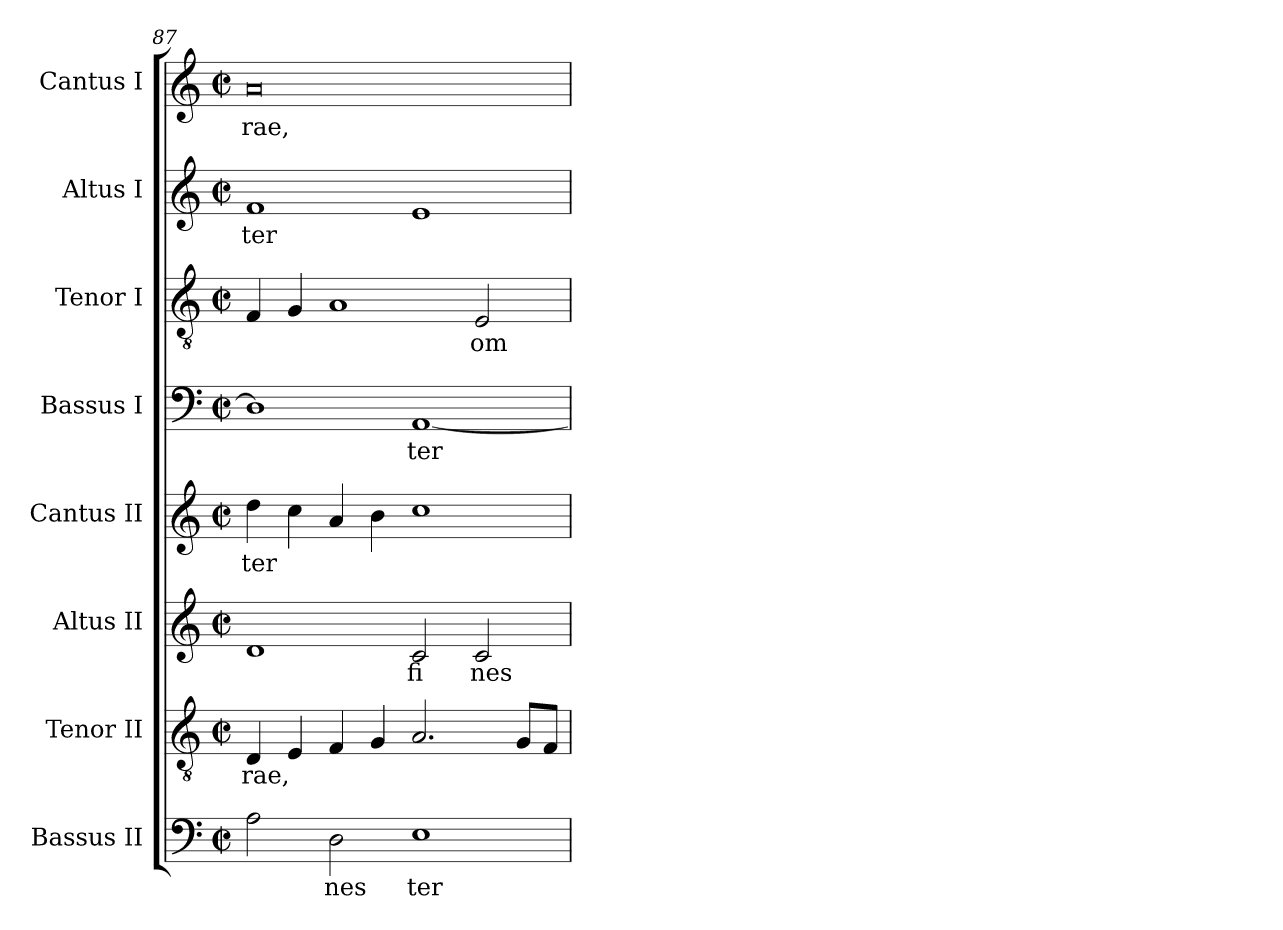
**kern	**text	**kern	**text	**kern	**text	**kern	**text	**kern	**text	**kern	**text	**kern	**text	**kern	**text
*part8	*part8	*part7	*part7	*part6	*part6	*part5	*part5	*part4	*part4	*part3	*part3	*part2	*part2	*part1	*part1
*staff8	*staff8	*staff7	*staff7	*staff6	*staff6	*staff5	*staff5	*staff4	*staff4	*staff3	*staff3	*staff2	*staff2	*staff1	*staff1
*I"Bassus II	*	*I"Tenor II	*	*I"Altus II	*	*I"Cantus II	*	*I"Bassus I	*	*I"Tenor I	*	*I"Altus I	*	*I"Cantus I	*
*clefF4	*	*clefGv2	*	*clefG2	*	*clefG2	*	*clefF4	*	*clefGv2	*	*clefG2	*	*clefG2	*
*M2/2	*	*M2/2	*	*M2/2	*	*M2/2	*	*M2/2	*	*M2/2	*	*M2/2	*	*M2/2	*
*met(c|)	*	*met(c|)	*	*met(c|)	*	*met(c|)	*	*met(c|)	*	*met(c|)	*	*met(c|)	*	*met(c|)	*
=87	=87	=87	=87	=87	=87	=87	=87	=87	=87	=87	=87	=87	=87	=87	=87
!	!	!	!LO:LY:b	!	!	!	!LO:LY:b	!	!	!	!	!	!LO:LY:b:cj	!	!LO:LY:b:cj
2A\	.	4D/	rae,	1d	.	4dd\	ter	1D]	.	4F/	.	1f	ter	0a	-rae,
.	.	4E/	.	.	.	4cc\	.	.	.	4G/	.	.	.	.	.
!	!LO:LY:b:cj	!	!	!	!	!	!	!	!	!	!	!	!	!	!
2D\	nes	4F/	.	.	.	4a/	.	.	.	1A	.	.	.	.	.
.	.	4G/	.	.	.	4b\	.	.	.	.	.	.	.	.	.
!	!LO:LY:b:cj	!	!	!	!LO:LY:b:cj	!	!	!	!LO:LY:b:cj	!	!	!	!	!	!
1E	ter	2.A/	.	2c/	fi	1cc	.	[<1AA	ter	.	.	1e	.	.	.
!	!	!	!	!	!LO:LY:b:cj	!	!	!	!	!	!LO:LY:b:cj	!	!	!	!
.	.	.	.	2c/	nes	.	.	.	.	2E/	om	.	.	.	.
.	.	8G/L	.	.	.	.	.	.	.	.	.	.	.	.	.
.	.	8F/J	.	.	.	.	.	.	.	.	.	.	.	.	.
=	=	=	=	=	=	=	=	=	=	=	=	=	=	=	=
*-	*-	*-	*-	*-	*-	*-	*-	*-	*-	*-	*-	*-	*-	*-	*-
